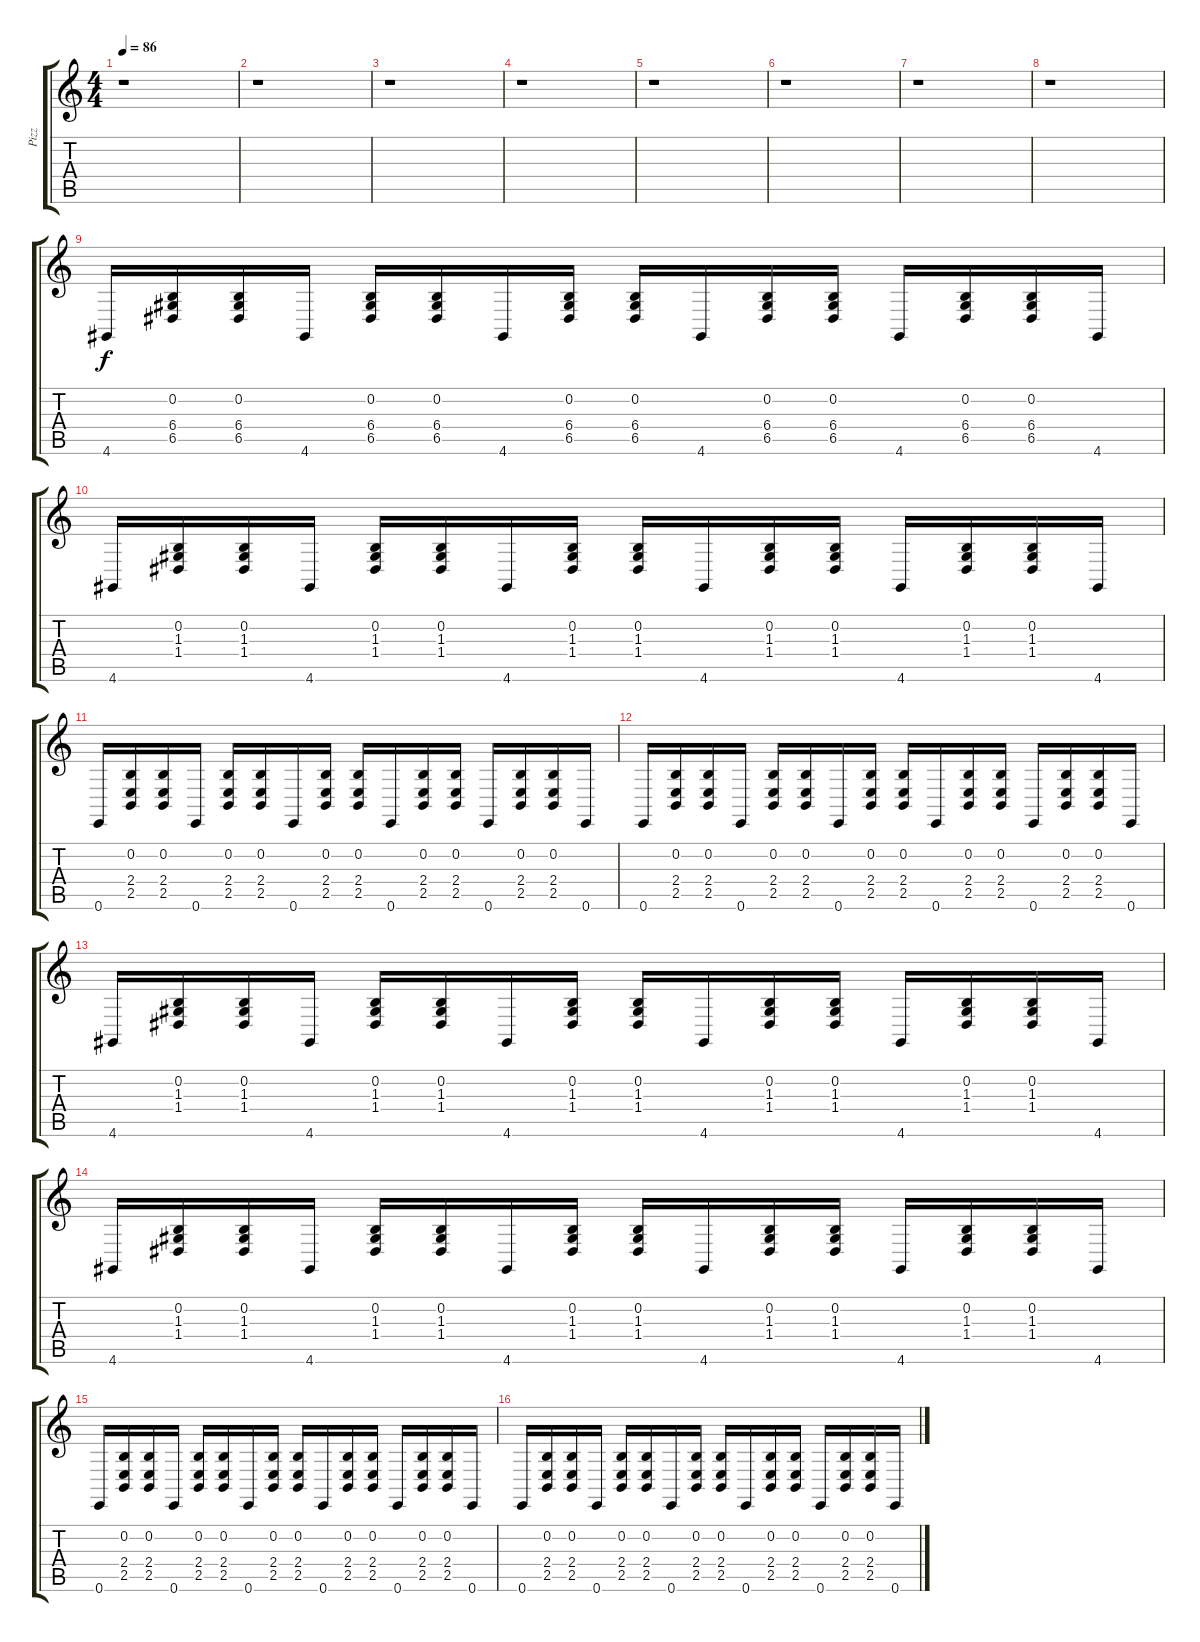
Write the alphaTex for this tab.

\track ("Pizz" "Pizz") {instrument pizzicatostrings}
\staff {score tabs}
\tuning (E4 B3 G3 D3 A2 E2) {hide}
\ts (4 4)
\tempo 86
\clef g2
\ks c
r.1{dy f} |
r.1 |
r.1 |
r.1 |
r.1 |
r.1 |
r.1 |
r.1 |
4.6.16 (0.2 6.4 6.5).16 (0.2 6.4 6.5).16 4.6.16 (0.2 6.4 6.5).16 (0.2 6.4 6.5).16 4.6.16 (0.2 6.4 6.5).16 (0.2 6.4 6.5).16 4.6.16 (0.2 6.4 6.5).16 (0.2 6.4 6.5).16 4.6.16 (0.2 6.4 6.5).16 (0.2 6.4 6.5).16 4.6.16 |
4.6.16 (0.2 1.3 1.4).16 (0.2 1.3 1.4).16 4.6.16 (0.2 1.3 1.4).16 (0.2 1.3 1.4).16 4.6.16 (0.2 1.3 1.4).16 (0.2 1.3 1.4).16 4.6.16 (0.2 1.3 1.4).16 (0.2 1.3 1.4).16 4.6.16 (0.2 1.3 1.4).16 (0.2 1.3 1.4).16 4.6.16 |
0.6.16 (0.2 2.4 2.5).16 (0.2 2.4 2.5).16 0.6.16 (0.2 2.4 2.5).16 (0.2 2.4 2.5).16 0.6.16 (0.2 2.4 2.5).16 (0.2 2.4 2.5).16 0.6.16 (0.2 2.4 2.5).16 (0.2 2.4 2.5).16 0.6.16 (0.2 2.4 2.5).16 (0.2 2.4 2.5).16 0.6.16 |
0.6.16 (0.2 2.4 2.5).16 (0.2 2.4 2.5).16 0.6.16 (0.2 2.4 2.5).16 (0.2 2.4 2.5).16 0.6.16 (0.2 2.4 2.5).16 (0.2 2.4 2.5).16 0.6.16 (0.2 2.4 2.5).16 (0.2 2.4 2.5).16 0.6.16 (0.2 2.4 2.5).16 (0.2 2.4 2.5).16 0.6.16 |
4.6.16 (0.2 1.3 1.4).16 (0.2 1.3 1.4).16 4.6.16 (0.2 1.3 1.4).16 (0.2 1.3 1.4).16 4.6.16 (0.2 1.3 1.4).16 (0.2 1.3 1.4).16 4.6.16 (0.2 1.3 1.4).16 (0.2 1.3 1.4).16 4.6.16 (0.2 1.3 1.4).16 (0.2 1.3 1.4).16 4.6.16 |
4.6.16 (0.2 1.3 1.4).16 (0.2 1.3 1.4).16 4.6.16 (0.2 1.3 1.4).16 (0.2 1.3 1.4).16 4.6.16 (0.2 1.3 1.4).16 (0.2 1.3 1.4).16 4.6.16 (0.2 1.3 1.4).16 (0.2 1.3 1.4).16 4.6.16 (0.2 1.3 1.4).16 (0.2 1.3 1.4).16 4.6.16 |
0.6.16 (0.2 2.4 2.5).16 (0.2 2.4 2.5).16 0.6.16 (0.2 2.4 2.5).16 (0.2 2.4 2.5).16 0.6.16 (0.2 2.4 2.5).16 (0.2 2.4 2.5).16 0.6.16 (0.2 2.4 2.5).16 (0.2 2.4 2.5).16 0.6.16 (0.2 2.4 2.5).16 (0.2 2.4 2.5).16 0.6.16 |
0.6.16 (0.2 2.4 2.5).16 (0.2 2.4 2.5).16 0.6.16 (0.2 2.4 2.5).16 (0.2 2.4 2.5).16 0.6.16 (0.2 2.4 2.5).16 (0.2 2.4 2.5).16 0.6.16 (0.2 2.4 2.5).16 (0.2 2.4 2.5).16 0.6.16 (0.2 2.4 2.5).16 (0.2 2.4 2.5).16 0.6.16
